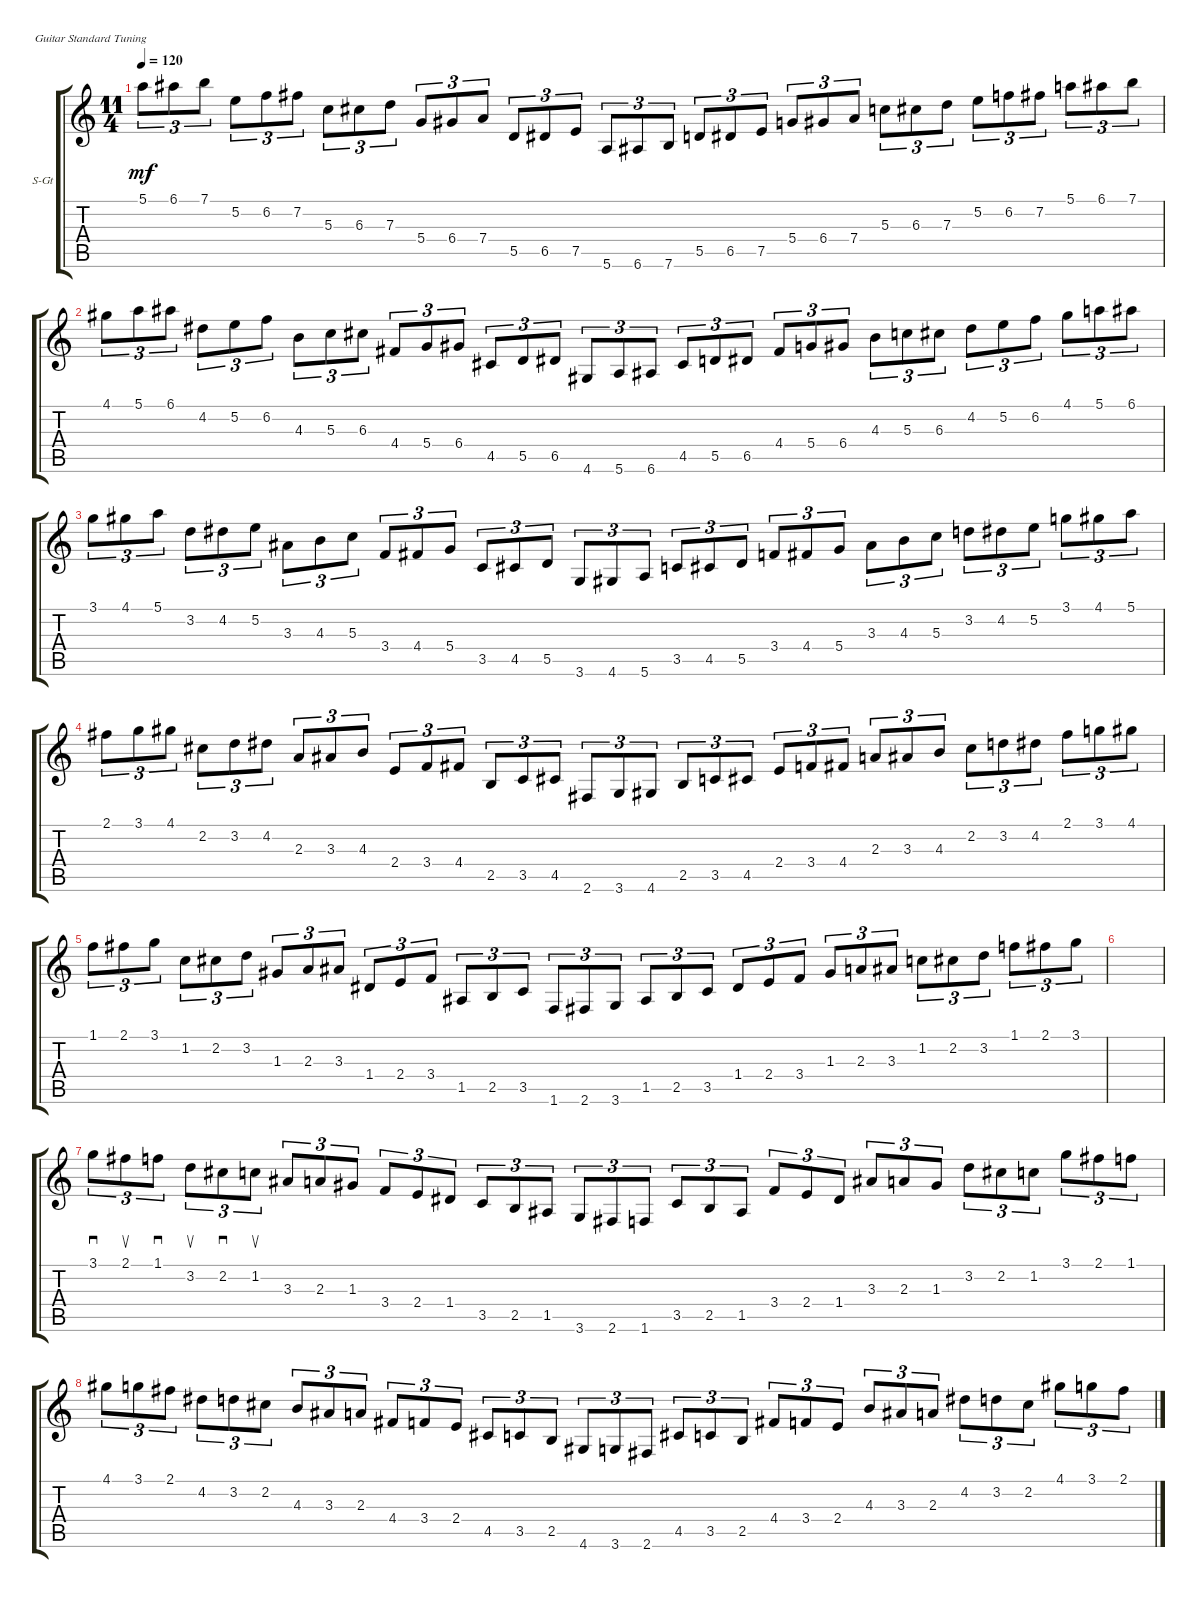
\defaultSystemsLayout 4
\bracketExtendMode groupsimilarinstruments
\firstSystemTrackNameOrientation horizontal
\otherSystemsTrackNameOrientation horizontal
\track ("Steel Guitar" "S-Gt") {instrument acousticguitarsteel}
\staff {score tabs}
\tuning (E4 B3 G3 D3 A2 E2)
\ts (11 4)
\tempo 120
\clef g2
\ks c
5.1.8{tu (3 2) dy mf} 6.1.8{tu (3 2)} 7.1.8{tu (3 2)} 5.2.8{tu (3 2)} 6.2.8{tu (3 2)} 7.2.8{tu (3 2)} 5.3.8{tu (3 2)} 6.3.8{tu (3 2)} 7.3.8{tu (3 2)} 5.4.8{tu (3 2)} 6.4.8{tu (3 2)} 7.4.8{tu (3 2)} 5.5.8{tu (3 2)} 6.5.8{tu (3 2)} 7.5.8{tu (3 2)} 5.6.8{tu (3 2)} 6.6.8{tu (3 2)} 7.6.8{tu (3 2)} 5.5.8{tu (3 2)} 6.5.8{tu (3 2)} 7.5.8{tu (3 2)} 5.4.8{tu (3 2)} 6.4.8{tu (3 2)} 7.4.8{tu (3 2)} 5.3.8{tu (3 2)} 6.3.8{tu (3 2)} 7.3.8{tu (3 2)} 5.2.8{tu (3 2)} 6.2.8{tu (3 2)} 7.2.8{tu (3 2)} 5.1.8{tu (3 2)} 6.1.8{tu (3 2)} 7.1.8{tu (3 2)} |
4.1.8{tu (3 2)} 5.1.8{tu (3 2)} 6.1.8{tu (3 2)} 4.2.8{tu (3 2)} 5.2.8{tu (3 2)} 6.2.8{tu (3 2)} 4.3.8{tu (3 2)} 5.3.8{tu (3 2)} 6.3.8{tu (3 2)} 4.4.8{tu (3 2)} 5.4.8{tu (3 2)} 6.4.8{tu (3 2)} 4.5.8{tu (3 2)} 5.5.8{tu (3 2)} 6.5.8{tu (3 2)} 4.6.8{tu (3 2)} 5.6.8{tu (3 2)} 6.6.8{tu (3 2)} 4.5.8{tu (3 2)} 5.5.8{tu (3 2)} 6.5.8{tu (3 2)} 4.4.8{tu (3 2)} 5.4.8{tu (3 2)} 6.4.8{tu (3 2)} 4.3.8{tu (3 2)} 5.3.8{tu (3 2)} 6.3.8{tu (3 2)} 4.2.8{tu (3 2)} 5.2.8{tu (3 2)} 6.2.8{tu (3 2)} 4.1.8{tu (3 2)} 5.1.8{tu (3 2)} 6.1.8{tu (3 2)} |
3.1.8{tu (3 2)} 4.1.8{tu (3 2)} 5.1.8{tu (3 2)} 3.2.8{tu (3 2)} 4.2.8{tu (3 2)} 5.2.8{tu (3 2)} 3.3.8{tu (3 2)} 4.3.8{tu (3 2)} 5.3.8{tu (3 2)} 3.4.8{tu (3 2)} 4.4.8{tu (3 2)} 5.4.8{tu (3 2)} 3.5.8{tu (3 2)} 4.5.8{tu (3 2)} 5.5.8{tu (3 2)} 3.6.8{tu (3 2)} 4.6.8{tu (3 2)} 5.6.8{tu (3 2)} 3.5.8{tu (3 2)} 4.5.8{tu (3 2)} 5.5.8{tu (3 2)} 3.4.8{tu (3 2)} 4.4.8{tu (3 2)} 5.4.8{tu (3 2)} 3.3.8{tu (3 2)} 4.3.8{tu (3 2)} 5.3.8{tu (3 2)} 3.2.8{tu (3 2)} 4.2.8{tu (3 2)} 5.2.8{tu (3 2)} 3.1.8{tu (3 2)} 4.1.8{tu (3 2)} 5.1.8{tu (3 2)} |
2.1.8{tu (3 2)} 3.1.8{tu (3 2)} 4.1.8{tu (3 2)} 2.2.8{tu (3 2)} 3.2.8{tu (3 2)} 4.2.8{tu (3 2)} 2.3.8{tu (3 2)} 3.3.8{tu (3 2)} 4.3.8{tu (3 2)} 2.4.8{tu (3 2)} 3.4.8{tu (3 2)} 4.4.8{tu (3 2)} 2.5.8{tu (3 2)} 3.5.8{tu (3 2)} 4.5.8{tu (3 2)} 2.6.8{tu (3 2)} 3.6.8{tu (3 2)} 4.6.8{tu (3 2)} 2.5.8{tu (3 2)} 3.5.8{tu (3 2)} 4.5.8{tu (3 2)} 2.4.8{tu (3 2)} 3.4.8{tu (3 2)} 4.4.8{tu (3 2)} 2.3.8{tu (3 2)} 3.3.8{tu (3 2)} 4.3.8{tu (3 2)} 2.2.8{tu (3 2)} 3.2.8{tu (3 2)} 4.2.8{tu (3 2)} 2.1.8{tu (3 2)} 3.1.8{tu (3 2)} 4.1.8{tu (3 2)} |
1.1.8{tu (3 2)} 2.1.8{tu (3 2)} 3.1.8{tu (3 2)} 1.2.8{tu (3 2)} 2.2.8{tu (3 2)} 3.2.8{tu (3 2)} 1.3.8{tu (3 2)} 2.3.8{tu (3 2)} 3.3.8{tu (3 2)} 1.4.8{tu (3 2)} 2.4.8{tu (3 2)} 3.4.8{tu (3 2)} 1.5.8{tu (3 2)} 2.5.8{tu (3 2)} 3.5.8{tu (3 2)} 1.6.8{tu (3 2)} 2.6.8{tu (3 2)} 3.6.8{tu (3 2)} 1.5.8{tu (3 2)} 2.5.8{tu (3 2)} 3.5.8{tu (3 2)} 1.4.8{tu (3 2)} 2.4.8{tu (3 2)} 3.4.8{tu (3 2)} 1.3.8{tu (3 2)} 2.3.8{tu (3 2)} 3.3.8{tu (3 2)} 1.2.8{tu (3 2)} 2.2.8{tu (3 2)} 3.2.8{tu (3 2)} 1.1.8{tu (3 2)} 2.1.8{tu (3 2)} 3.1.8{tu (3 2)} |
|
3.1.8{sd tu (3 2)} 2.1.8{su tu (3 2)} 1.1.8{sd tu (3 2)} 3.2.8{su tu (3 2)} 2.2.8{sd tu (3 2)} 1.2.8{su tu (3 2)} 3.3.8{tu (3 2)} 2.3.8{tu (3 2)} 1.3.8{tu (3 2)} 3.4.8{tu (3 2)} 2.4.8{tu (3 2)} 1.4.8{tu (3 2)} 3.5.8{tu (3 2)} 2.5.8{tu (3 2)} 1.5.8{tu (3 2)} 3.6.8{tu (3 2)} 2.6.8{tu (3 2)} 1.6.8{tu (3 2)} 3.5.8{tu (3 2)} 2.5.8{tu (3 2)} 1.5.8{tu (3 2)} 3.4.8{tu (3 2)} 2.4.8{tu (3 2)} 1.4.8{tu (3 2)} 3.3.8{tu (3 2)} 2.3.8{tu (3 2)} 1.3.8{tu (3 2)} 3.2.8{tu (3 2)} 2.2.8{tu (3 2)} 1.2.8{tu (3 2)} 3.1.8{tu (3 2)} 2.1.8{tu (3 2)} 1.1.8{tu (3 2)} |
4.1.8{tu (3 2)} 3.1.8{tu (3 2)} 2.1.8{tu (3 2)} 4.2.8{tu (3 2)} 3.2.8{tu (3 2)} 2.2.8{tu (3 2)} 4.3.8{tu (3 2)} 3.3.8{tu (3 2)} 2.3.8{tu (3 2)} 4.4.8{tu (3 2)} 3.4.8{tu (3 2)} 2.4.8{tu (3 2)} 4.5.8{tu (3 2)} 3.5.8{tu (3 2)} 2.5.8{tu (3 2)} 4.6.8{tu (3 2)} 3.6.8{tu (3 2)} 2.6.8{tu (3 2)} 4.5.8{tu (3 2)} 3.5.8{tu (3 2)} 2.5.8{tu (3 2)} 4.4.8{tu (3 2)} 3.4.8{tu (3 2)} 2.4.8{tu (3 2)} 4.3.8{tu (3 2)} 3.3.8{tu (3 2)} 2.3.8{tu (3 2)} 4.2.8{tu (3 2)} 3.2.8{tu (3 2)} 2.2.8{tu (3 2)} 4.1.8{tu (3 2)} 3.1.8{tu (3 2)} 2.1.8{tu (3 2)}
